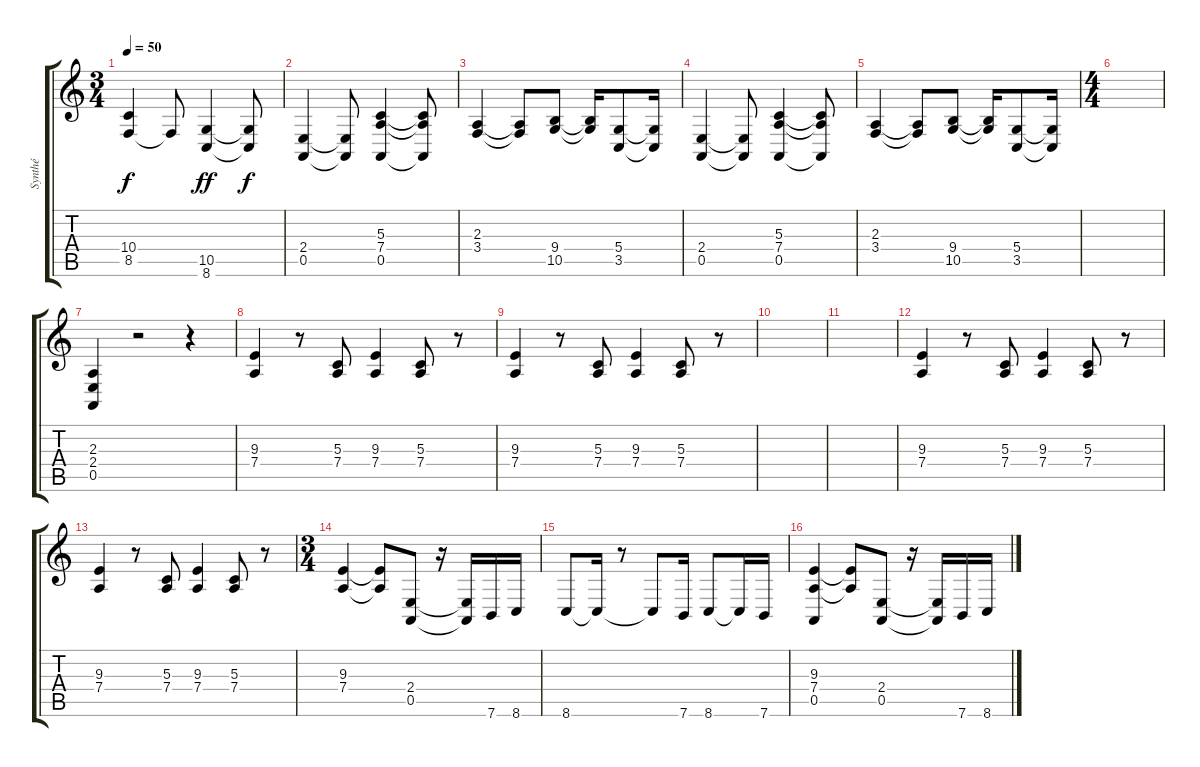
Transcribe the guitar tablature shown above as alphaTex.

\track ("Synthé" "Synthé") {instrument stringensemble1}
\staff {score tabs}
\tuning (E4 B3 G3 D3 A2 E2) {hide}
\ts (3 4)
\tempo 50
\clef g2
\ks c
(10.4 8.5).4{dy f} 8.5{t}.8 (10.5 8.6).4{dy ff} (10.5{t} 8.6{t}).8{dy f} |
(2.4 0.5).4 (2.4{t} 0.5{t}).8 (5.3 7.4 0.5).4 (5.3{t} 7.4{t} 0.5{t}).8 |
(2.3 3.4).4 (2.3{t} 3.4{t}).8 (9.4 10.5).8 (9.4{t} 10.5{t}).16 (5.4 3.5).8 (5.4{t} 3.5{t}).16 |
(2.4 0.5).4 (2.4{t} 0.5{t}).8 (5.3 7.4 0.5).4 (5.3{t} 7.4{t} 0.5{t}).8 |
(2.3 3.4).4 (2.3{t} 3.4{t}).8 (9.4 10.5).8 (9.4{t} 10.5{t}).16 (5.4 3.5).8 (5.4{t} 3.5{t}).16 |
\ts (4 4)
|
(2.3 2.4 0.5).4 r.2 r.4 |
(9.3 7.4).4 r.8 (5.3 7.4).8 (9.3 7.4).4 (5.3 7.4).8 r.8 |
(9.3 7.4).4 r.8 (5.3 7.4).8 (9.3 7.4).4 (5.3 7.4).8 r.8 |
|
|
(9.3 7.4).4 r.8 (5.3 7.4).8 (9.3 7.4).4 (5.3 7.4).8 r.8 |
(9.3 7.4).4 r.8 (5.3 7.4).8 (9.3 7.4).4 (5.3 7.4).8 r.8 |
\ts (3 4)
(9.3 7.4).4 (9.3{t} 7.4{t}).8 (2.4 0.5).8 r.16 (2.4{t} 0.5{t}).16 7.6.16 8.6.16 |
8.6.8 8.6{t}.16 r.8 8.6{t}.8 7.6.16 8.6.8 8.6{t}.16 7.6.16 |
(9.3 7.4 0.5).4 (9.3{t} 7.4{t}).8 (2.4 0.5).8 r.16 (2.4{t} 0.5{t}).16 7.6.16 8.6.16
